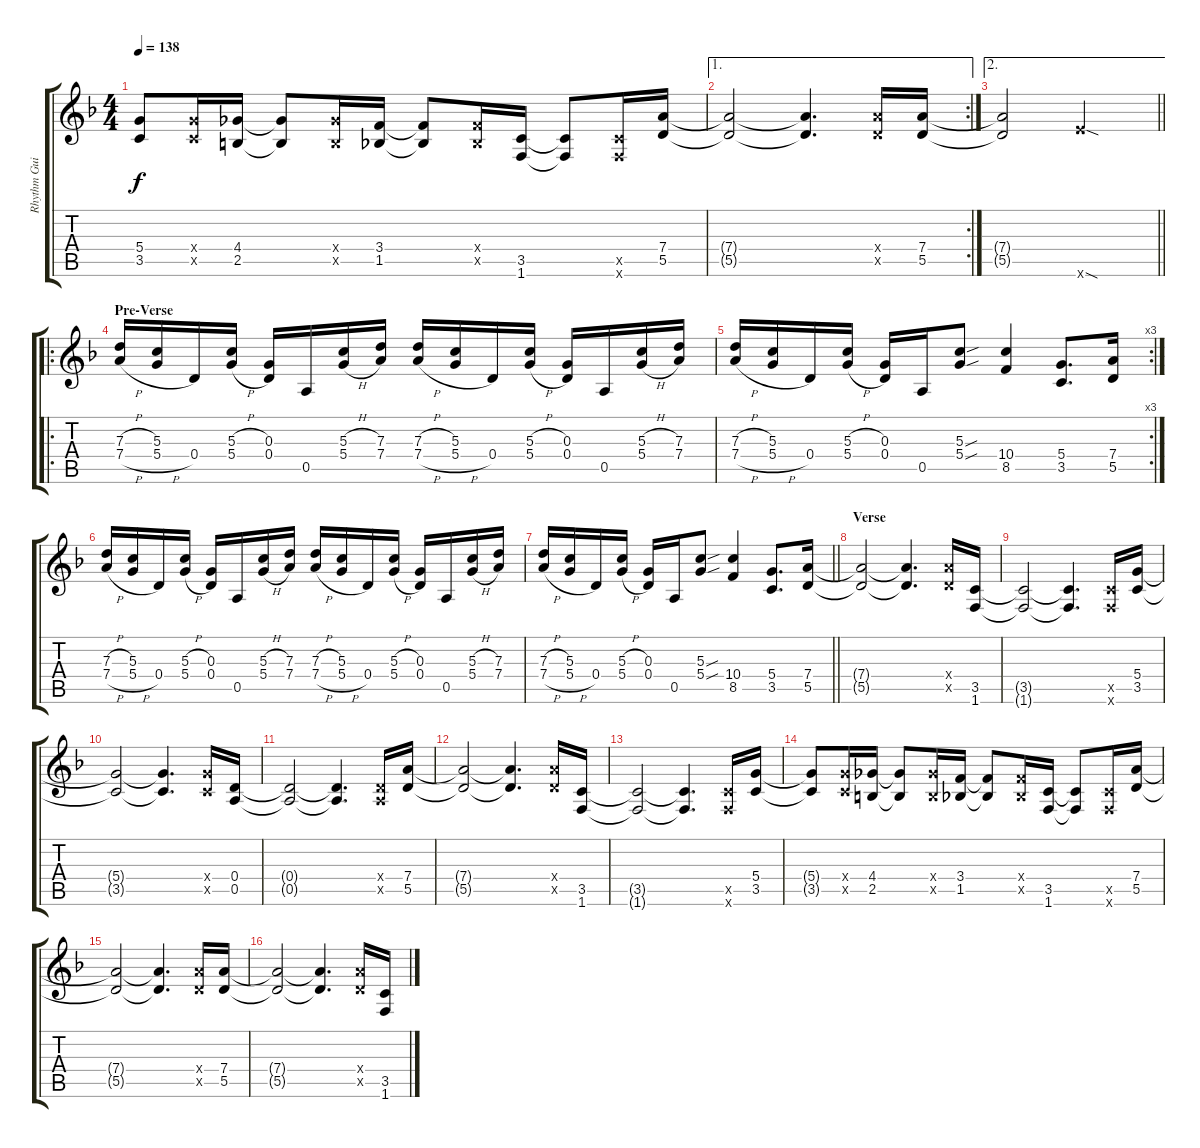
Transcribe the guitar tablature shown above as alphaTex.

\track ("Rhythm Guitar (Mustaine)" "Rhythm Gui") {instrument distortionguitar}
\staff {score tabs}
\tuning (E4 B3 G3 D3 A2 E2) {hide}
\ts (4 4)
\tempo 138
\clef g2
\ks f
(5.4{t} 3.5{t}).8{dy f} (5.4{x} 3.5{x}).16 (4.4 2.5).16 (4.4{t} 2.5{t}).8 (4.4{x} 2.5{x}).16 (3.4 1.5).16 (3.4{t} 1.5{t}).8 (3.4{x} 1.5{x}).16 (3.5 1.6).16 (3.5{t} 1.6{t}).8 (3.5{x} 1.6{x}).16 (7.4 5.5).16 |
\ae 1
\rc 2
(7.4{t} 5.5{t}).2 (7.4{t} 5.5{t}).4{d} (7.4{x} 5.5{x}).16 (7.4 5.5).16 |
\ae 2
\barLineRight lightlight
(7.4{t} 5.5{t}).2 12.6{sod x}.2 |
\ro
\section ("" "Pre-Verse")
(7.3{h} 7.4{h}).16 (5.3 5.4{h}).16 0.4.16 (5.3{h} 5.4{h}).16 (0.3 0.4).16 0.5.16 (5.3{h} 5.4{h}).16 (7.3 7.4).16 (7.3{h} 7.4{h}).16 (5.3 5.4{h}).16 0.4.16 (5.3{h} 5.4{h}).16 (0.3 0.4).16 0.5.16 (5.3{h} 5.4{h}).16 (7.3 7.4).16 |
\rc 3
(7.3{h} 7.4{h}).16 (5.3 5.4{h}).16 0.4.16 (5.3{h} 5.4{h}).16 (0.3 0.4).16 0.5.16 (5.3{sou} 5.4{sou}).8 (10.4 8.5).4 (5.4 3.5).8{d} (7.4 5.5).16 |
(7.3{h} 7.4{h}).16 (5.3 5.4{h}).16 0.4.16 (5.3{h} 5.4{h}).16 (0.3 0.4).16 0.5.16 (5.3{h} 5.4{h}).16 (7.3 7.4).16 (7.3{h} 7.4{h}).16 (5.3 5.4{h}).16 0.4.16 (5.3{h} 5.4{h}).16 (0.3 0.4).16 0.5.16 (5.3{h} 5.4{h}).16 (7.3 7.4).16 |
\barLineRight lightlight
(7.3{h} 7.4{h}).16 (5.3 5.4{h}).16 0.4.16 (5.3{h} 5.4{h}).16 (0.3 0.4).16 0.5.16 (5.3{sou} 5.4{sou}).8 (10.4 8.5).4 (5.4 3.5).8{d} (7.4 5.5).16 |
\section ("" "Verse")
(7.4{t} 5.5{t}).2 (7.4{t} 5.5{t}).4{d} (7.4{x} 5.5{x}).16 (3.5 1.6).16 |
(3.5{t} 1.6{t}).2 (3.5{t} 1.6{t}).4{d} (3.5{x} 1.6{x}).16 (5.4 3.5).16 |
(5.4{t} 3.5{t}).2 (5.4{t} 3.5{t}).4{d} (5.4{x} 3.5{x}).16 (0.4 0.5).16 |
(0.4{t} 0.5{t}).2 (0.4{t} 0.5{t}).4{d} (0.4{x} 0.5{x}).16 (7.4 5.5).16 |
(7.4{t} 5.5{t}).2 (7.4{t} 5.5{t}).4{d} (7.4{x} 5.5{x}).16 (3.5 1.6).16 |
(3.5{t} 1.6{t}).2 (3.5{t} 1.6{t}).4{d} (3.5{x} 1.6{x}).16 (5.4 3.5).16 |
(5.4{t} 3.5{t}).8 (5.4{x} 3.5{x}).16 (4.4 2.5).16 (4.4{t} 2.5{t}).8 (4.4{x} 2.5{x}).16 (3.4 1.5).16 (3.4{t} 1.5{t}).8 (3.4{x} 1.5{x}).16 (3.5 1.6).16 (3.5{t} 1.6{t}).8 (3.5{x} 1.6{x}).16 (7.4 5.5).16 |
(7.4{t} 5.5{t}).2 (7.4{t} 5.5{t}).4{d} (7.4{x} 5.5{x}).16 (7.4 5.5).16 |
(7.4{t} 5.5{t}).2 (7.4{t} 5.5{t}).4{d} (7.4{x} 5.5{x}).16 (3.5 1.6).16
